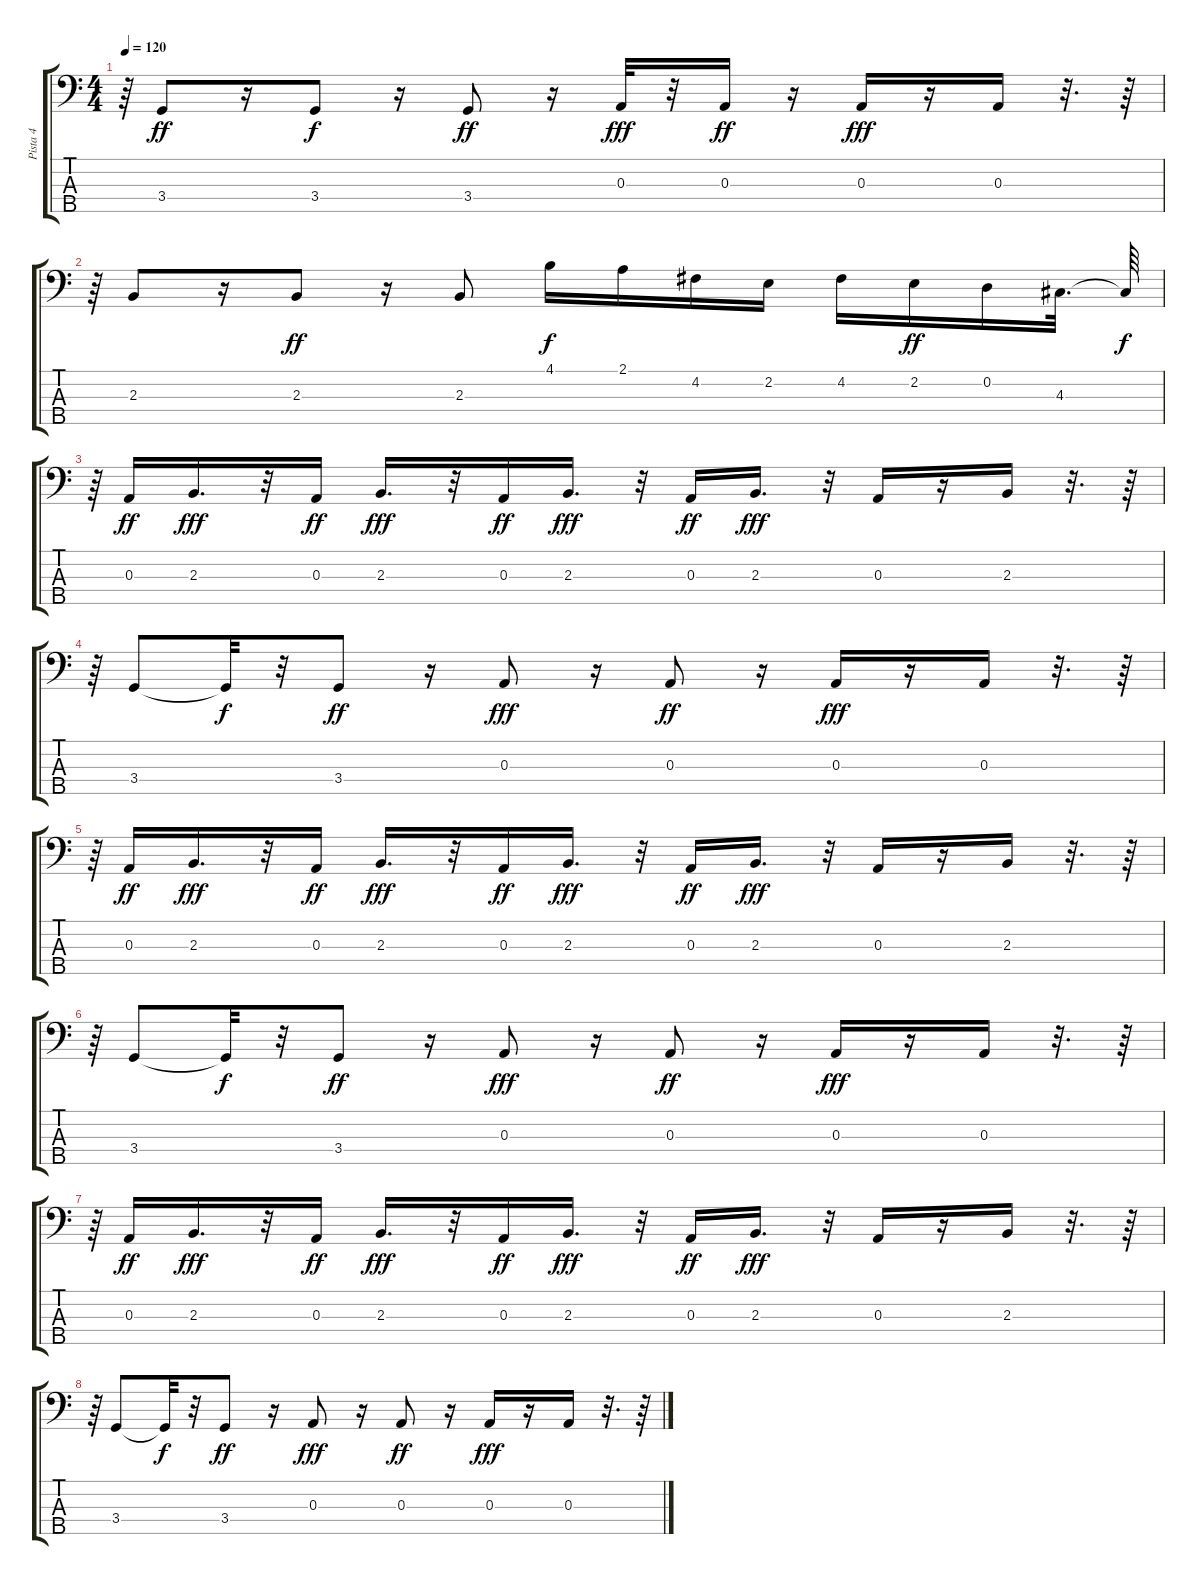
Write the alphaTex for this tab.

\track ("Pista 4" "Pista 4") {instrument electricbasspick}
\staff {score tabs}
\tuning (G2 D2 A1 E1 B0) {hide}
\ts (4 4)
\tempo 120
\clef f4
\ks c
r.64{dy fff} 3.4.8{dy ff} r.16 3.4.8{dy f} r.16 3.4.8{dy ff} r.16 0.3.32{dy fff} r.32 0.3.16{dy ff} r.16 0.3.16{dy fff} r.16 0.3.16 r.32{d} r.64 |
r.64 2.3.8 r.16 2.3.8{dy ff} r.16 2.3.8 4.1.16{dy f} 2.1.16 4.2.16 2.2.16 4.2.16 2.2.16{dy ff} 0.2.16 4.3.32{d} 4.3{t}.64{dy f} |
r.64 0.3.16{dy ff} 2.3.16{d dy fff} r.32 0.3.16{dy ff} 2.3.16{d dy fff} r.32 0.3.16{dy ff} 2.3.16{d dy fff} r.32 0.3.16{dy ff} 2.3.16{d dy fff} r.32 0.3.16 r.16 2.3.16 r.32{d} r.64 |
r.64 3.4.8 3.4{t}.32{dy f} r.32 3.4.8{dy ff} r.16 0.3.8{dy fff} r.16 0.3.8{dy ff} r.16 0.3.16{dy fff} r.16 0.3.16 r.32{d} r.64 |
r.64 0.3.16{dy ff} 2.3.16{d dy fff} r.32 0.3.16{dy ff} 2.3.16{d dy fff} r.32 0.3.16{dy ff} 2.3.16{d dy fff} r.32 0.3.16{dy ff} 2.3.16{d dy fff} r.32 0.3.16 r.16 2.3.16 r.32{d} r.64 |
r.64 3.4.8 3.4{t}.32{dy f} r.32 3.4.8{dy ff} r.16 0.3.8{dy fff} r.16 0.3.8{dy ff} r.16 0.3.16{dy fff} r.16 0.3.16 r.32{d} r.64 |
r.64 0.3.16{dy ff} 2.3.16{d dy fff} r.32 0.3.16{dy ff} 2.3.16{d dy fff} r.32 0.3.16{dy ff} 2.3.16{d dy fff} r.32 0.3.16{dy ff} 2.3.16{d dy fff} r.32 0.3.16 r.16 2.3.16 r.32{d} r.64 |
r.64 3.4.8 3.4{t}.32{dy f} r.32 3.4.8{dy ff} r.16 0.3.8{dy fff} r.16 0.3.8{dy ff} r.16 0.3.16{dy fff} r.16 0.3.16 r.32{d} r.64
